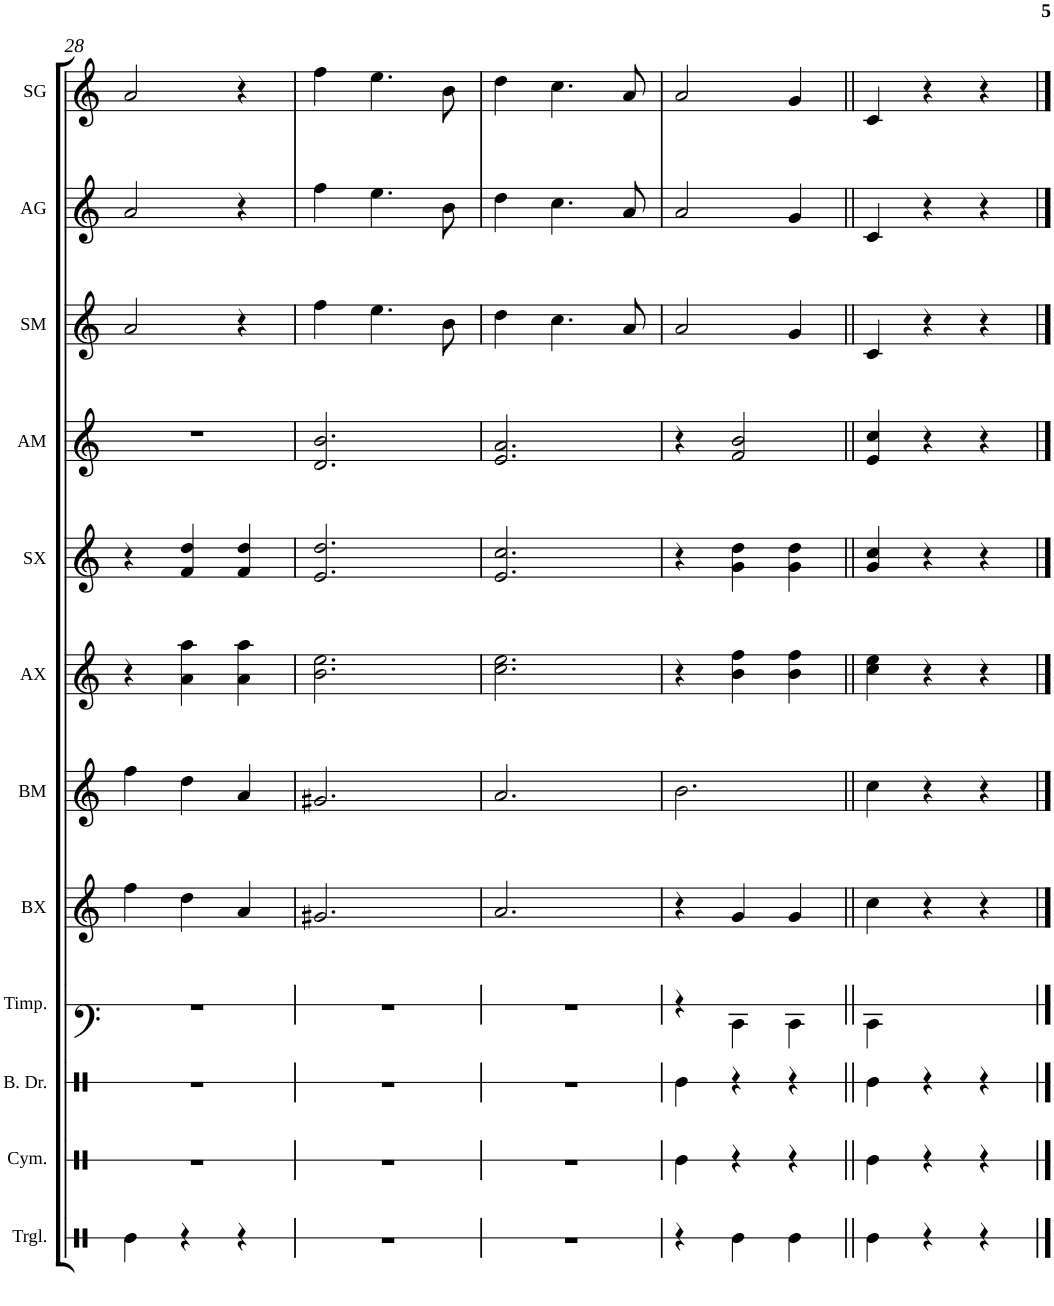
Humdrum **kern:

**kern	**kern	**kern	**kern	**kern	**kern	**kern	**kern	**kern	**kern	**kern	**kern
*part12	*part11	*part10	*part9	*part8	*part7	*part6	*part5	*part4	*part3	*part2	*part1
*staff12	*staff11	*staff10	*staff9	*staff8	*staff7	*staff6	*staff5	*staff4	*staff3	*staff2	*staff1
*I"Triangle	*I"Cymbals	*I"Bass Drum	*I"Timpani	*I"Bass Xylophone	*I"Bass Metallophone	*I"Alto Xylophone	*I"Soprano Xylophone	*I"Alto Metallophone	*I"Soprano Metallophone	*I"Alto Glockenspiel	*I"Soprano Glockenspiel
*I'Trgl.	*I'Cym.	*I'B. Dr.	*I'Timp.	*I'BX	*I'BM	*I'AX	*I'SX	*I'AM	*I'SM	*I'AG	*I'SG
!!LO:PB:g=z
*clefX	*clefX	*clefX	*clefF4	*clefG2	*clefG2	*clefG2	*clefG2	*clefG2	*clefG2	*clefG2	*clefG2
*	*	*	*	*Trd7c12	*Trd7c12	*	*Trd-7c-12	*	*Trd-7c-12	*Trd-7c-12	*Trd-14c-24
*k[]	*k[]	*k[]	*k[]	*k[]	*k[]	*k[]	*k[]	*k[]	*k[]	*k[]	*k[]
*M3/4	*M3/4	*M3/4	*M3/4	*M3/4	*M3/4	*M3/4	*M3/4	*M3/4	*M3/4	*M3/4	*M3/4
=28	=28	=28	=28	=28	=28	=28	=28	=28	=28	=28	=28
4Re\	2.r	2.r	2.r	4ff\	4ff\	4r	4r	2.r	2a/	2a/	2a/
4r	.	.	.	4dd\	4dd\	4a\ 4aa\	4f/ 4dd/	.	.	.	.
4r	.	.	.	4a/	4a/	4a\ 4aa\	4f/ 4dd/	.	4r	4r	4r
=29	=29	=29	=29	=29	=29	=29	=29	=29	=29	=29	=29
2.r	2.r	2.r	2.r	2.g#X/	2.g#X/	2.b\ 2.ee\	2.e/ 2.dd/	2.d/ 2.b/	4ff\	4ff\	4ff\
.	.	.	.	.	.	.	.	.	4.ee\	4.ee\	4.ee\
.	.	.	.	.	.	.	.	.	8b\	8b\	8b\
=30	=30	=30	=30	=30	=30	=30	=30	=30	=30	=30	=30
2.r	2.r	2.r	2.r	2.a/	2.a/	2.cc\ 2.ee\	2.e/ 2.cc/	2.e/ 2.a/	4dd\	4dd\	4dd\
.	.	.	.	.	.	.	.	.	4.cc\	4.cc\	4.cc\
.	.	.	.	.	.	.	.	.	8a/	8a/	8a/
=31	=31	=31	=31	=31	=31	=31	=31	=31	=31	=31	=31
4r	4Re\	4Re\	4r	4r	2.b\	4r	4r	4r	2a/	2a/	2a/
4Re\	4r	4r	4D\	4g/	.	4b\ 4ff\	4g\ 4dd\	2f/ 2b/	.	.	.
4Re\	4r	4r	4D\	4g/	.	4b\ 4ff\	4g\ 4dd\	.	4g/	4g/	4g/
=32||	=32||	=32||	=32||	=32||	=32||	=32||	=32||	=32||	=32||	=32||	=32||
4Re\	4Re\	4Re\	4D\	4cc\	4cc\	4cc\ 4ee\	4g/ 4cc/	4e/ 4cc/	4c/	4c/	4c/
4r	4r	4r	2ryy	4r	4r	4r	4r	4r	4r	4r	4r
4r	4r	4r	.	4r	4r	4r	4r	4r	4r	4r	4r
==	==	==	==	==	==	==	==	==	==	==	==
*-	*-	*-	*-	*-	*-	*-	*-	*-	*-	*-	*-
